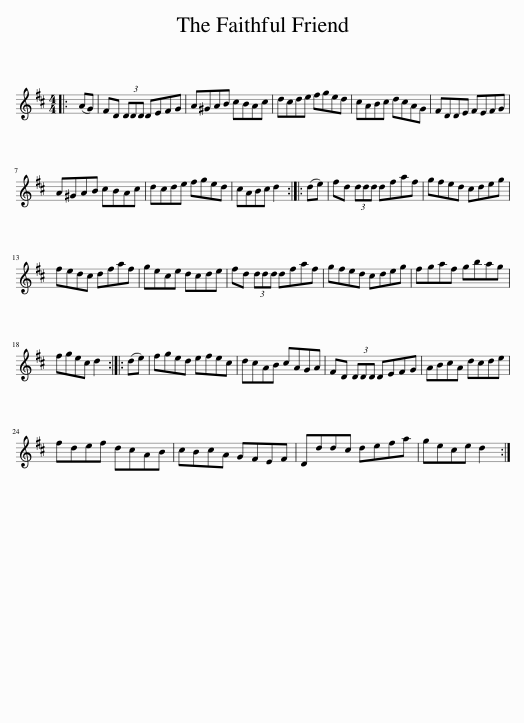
X:1
L:1/8
M:4/4
I:linebreak $
K:D
V:1 treble
V:1
|: (AG) | FD (3DDD DEFG | A^GAB cBAc | dcde fged | cABc dcAG | %5
 FDDE FEFG |$ A^GAB cBAc | dcde fged | cABc d2 :: (de) | %10
 fd (3ddd dfaf | gfed cdeg |$ fedc dfaf | gece dcde | fd (3ddd dfaf | %15
 gfed cdeg | fgaf gbag |$ fgec d2 :: (de) | fged efec | %20
 dcAB cAGA | FD (3DDD DEFG | ABcA dcde |$ fdef dcAB | cBcA GFEF | %25
 Dddc defa | gece d2 :| %27
